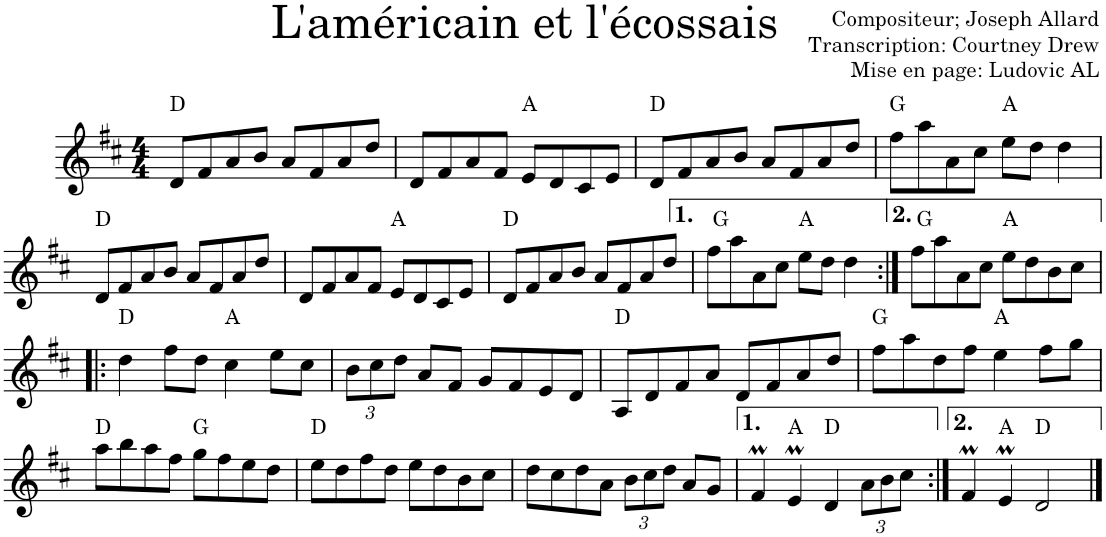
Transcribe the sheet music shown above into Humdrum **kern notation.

**kern	**harte
*part1	*part1
*staff1	*
*I"Voice	*
*I'V	*
*clefG2	*
*k[f#c#]	*
*M4/4	*
=1	=1
8d/L	D:maj
8f#/	.
8a/	.
8b/J	.
8a/L	.
8f#/	.
8a/	.
8dd/J	.
=2	=2
8d/L	.
8f#/	.
8a/	.
8f#/J	.
8e/L	A:maj
8d/	.
8c#/	.
8e/J	.
=3	=3
8d/L	D:maj
8f#/	.
8a/	.
8b/J	.
8a/L	.
8f#/	.
8a/	.
8dd/J	.
=4	=4
8ff#\L	G:maj
8aa\	.
8a\	.
8cc#\J	.
8ee\L	A:maj
8dd\J	.
4dd\	.
!!LO:LB:g=z
=5	=5
8d/L	D:maj
8f#/	.
8a/	.
8b/J	.
8a/L	.
8f#/	.
8a/	.
8dd/J	.
=6	=6
8d/L	.
8f#/	.
8a/	.
8f#/J	.
8e/L	A:maj
8d/	.
8c#/	.
8e/J	.
=7	=7
8d/L	D:maj
8f#/	.
8a/	.
8b/J	.
8a/L	.
8f#/	.
8a/	.
8dd/J	.
=8	=8
8ff#\L	G:maj
8aa\	.
8a\	.
8cc#\J	.
8ee\L	A:maj
8dd\J	.
4dd\	.
=9:|!	=9:|!
8ff#\L	G:maj
8aa\	.
8a\	.
8cc#\J	.
8ee\L	A:maj
8dd\	.
8b\	.
8cc#\J	.
!!LO:LB:g=z
=10!|:	=10!|:
4dd\	D:maj
8ff#\L	.
8dd\J	.
4cc#\	A:maj
8ee\L	.
8cc#\J	.
=11	=11
*Xbrackettup	*
12b\L	.
12cc#\	.
12dd\J	.
8a/L	.
8f#/J	.
8g/L	.
8f#/	.
8e/	.
8d/J	.
=12	=12
8A/L	D:maj
8d/	.
8f#/	.
8a/J	.
8d/L	.
8f#/	.
8a/	.
8dd/J	.
=13	=13
8ff#\L	G:maj
8aa\	.
8dd\	.
8ff#\J	.
4ee\	A:maj
8ff#\L	.
8gg\J	.
!!LO:LB:g=z
=14	=14
8aa\L	D:maj
8bb\	.
8aa\	.
8ff#\J	.
8gg\L	G:maj
8ff#\	.
8ee\	.
8dd\J	.
=15	=15
8ee\L	D:maj
8dd\	.
8ff#\	.
8dd\J	.
8ee\L	.
8dd\	.
8b\	.
8cc#\J	.
=16	=16
8dd\L	.
8cc#\	.
8dd\	.
8a\J	.
12b\L	.
12cc#\	.
12dd\J	.
8a/L	.
8g/J	.
=17	=17
4f#m/	.
4eM/	A:maj
4d/	D:maj
12a\L	.
12b\	.
12cc#\J	.
=18:|!	=18:|!
4f#m/	.
4eM/	A:maj
2d/	D:maj
==	==
*-	*-
